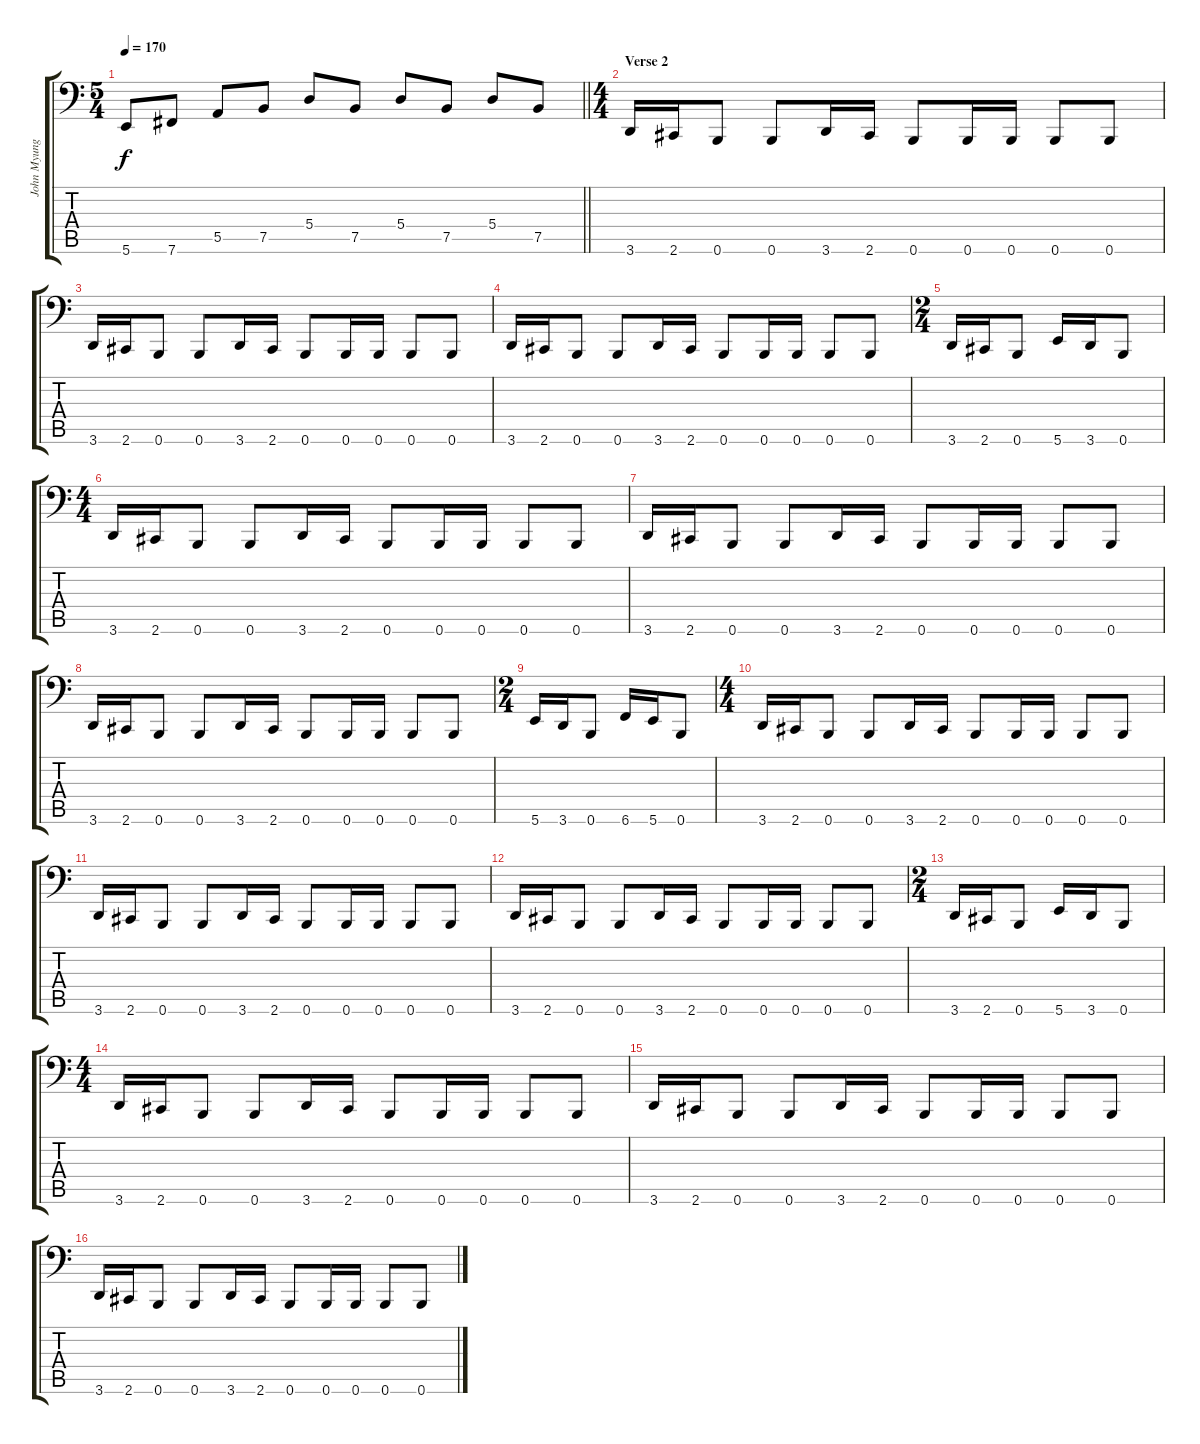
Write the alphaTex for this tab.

\track ("John Myung" "John Myung") {instrument electricbassfinger}
\staff {score tabs}
\tuning (C3 G2 D2 A1 E1 B0) {hide}
\ts (5 4)
\tempo 170
\clef f4
\barLineRight lightlight
\ks c
5.6.8{dy f} 7.6.8 5.5.8 7.5.8 5.4.8 7.5.8 5.4.8 7.5.8 5.4.8 7.5.8 |
\ts (4 4)
\section ("" "Verse 2")
3.6.16 2.6.16 0.6.8 0.6.8 3.6.16 2.6.16 0.6.8 0.6.16 0.6.16 0.6.8 0.6.8 |
3.6.16 2.6.16 0.6.8 0.6.8 3.6.16 2.6.16 0.6.8 0.6.16 0.6.16 0.6.8 0.6.8 |
3.6.16 2.6.16 0.6.8 0.6.8 3.6.16 2.6.16 0.6.8 0.6.16 0.6.16 0.6.8 0.6.8 |
\ts (2 4)
3.6.16 2.6.16 0.6.8 5.6.16 3.6.16 0.6.8 |
\ts (4 4)
3.6.16 2.6.16 0.6.8 0.6.8 3.6.16 2.6.16 0.6.8 0.6.16 0.6.16 0.6.8 0.6.8 |
3.6.16 2.6.16 0.6.8 0.6.8 3.6.16 2.6.16 0.6.8 0.6.16 0.6.16 0.6.8 0.6.8 |
3.6.16 2.6.16 0.6.8 0.6.8 3.6.16 2.6.16 0.6.8 0.6.16 0.6.16 0.6.8 0.6.8 |
\ts (2 4)
5.6.16 3.6.16 0.6.8 6.6.16 5.6.16 0.6.8 |
\ts (4 4)
3.6.16 2.6.16 0.6.8 0.6.8 3.6.16 2.6.16 0.6.8 0.6.16 0.6.16 0.6.8 0.6.8 |
3.6.16 2.6.16 0.6.8 0.6.8 3.6.16 2.6.16 0.6.8 0.6.16 0.6.16 0.6.8 0.6.8 |
3.6.16 2.6.16 0.6.8 0.6.8 3.6.16 2.6.16 0.6.8 0.6.16 0.6.16 0.6.8 0.6.8 |
\ts (2 4)
3.6.16 2.6.16 0.6.8 5.6.16 3.6.16 0.6.8 |
\ts (4 4)
3.6.16 2.6.16 0.6.8 0.6.8 3.6.16 2.6.16 0.6.8 0.6.16 0.6.16 0.6.8 0.6.8 |
3.6.16 2.6.16 0.6.8 0.6.8 3.6.16 2.6.16 0.6.8 0.6.16 0.6.16 0.6.8 0.6.8 |
3.6.16 2.6.16 0.6.8 0.6.8 3.6.16 2.6.16 0.6.8 0.6.16 0.6.16 0.6.8 0.6.8
